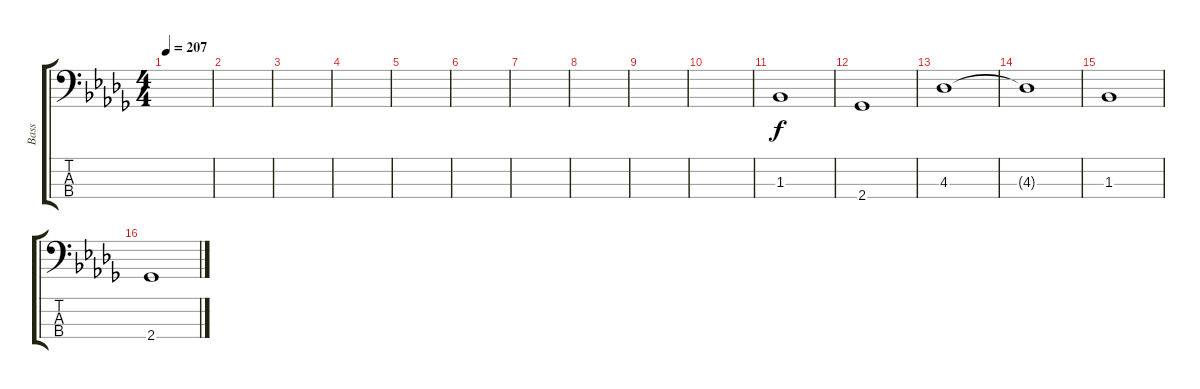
\track ("Bass" "Bass") {instrument electricbassfinger}
\staff {score tabs}
\tuning (G2 D2 A1 E1) {hide}
\ts (4 4)
\tempo 207
\clef f4
\ks bbminor
|
|
|
|
|
|
|
|
|
|
1.3.1 |
2.4.1 |
4.3.1 |
4.3{t}.1 |
1.3.1 |
2.4.1
